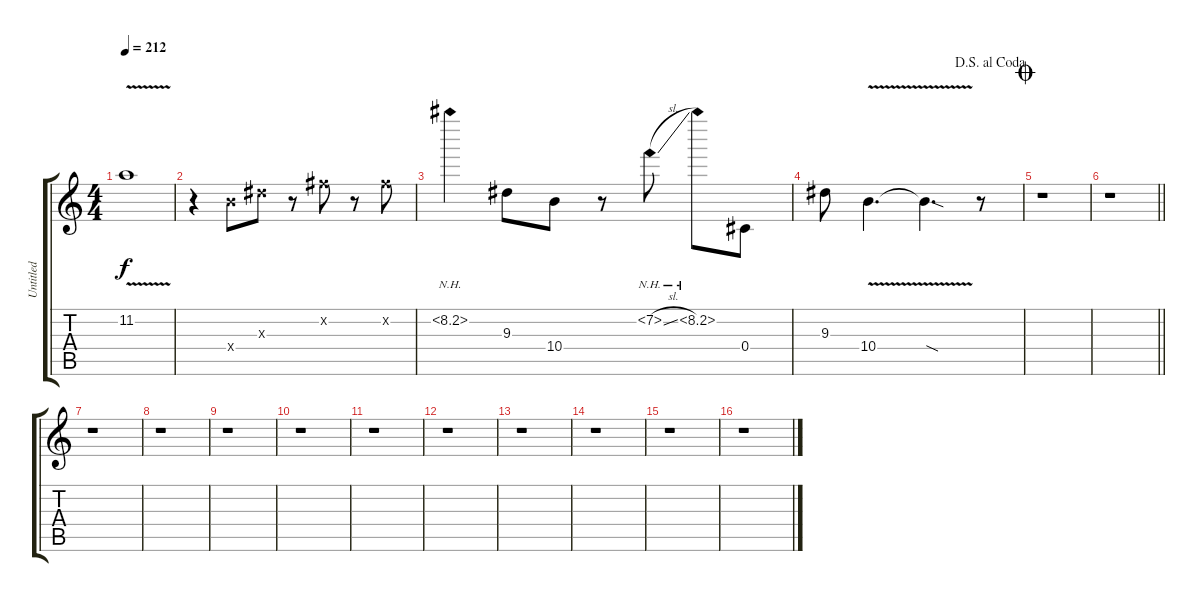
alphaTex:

\track ("Untitled" "Untitled") {instrument distortionguitar}
\staff {score tabs}
\tuning (Eb4 Bb3 Gb3 Db3 Ab2 Eb2) {hide}
\ts (4 4)
\tempo 212
\clef g2
\ks c
11.2{v t}.1{dy f} |
r.4 10.4{x}.8 9.3{x}.8 r.8 8.2{x}.8 r.8 8.2{x}.8 |
8.2{nh}.4 9.3.8 10.4.8 r.8 7.2{nh sl}.8 8.2{nh}.8 0.4.8 |
\jump dalsegnoalcoda
9.3.8 10.4{v}.4{d} 10.4{sod t}.4{d} r.8 |
\jump coda
r.1 |
\barLineRight lightlight
r.1 |
r.1 |
r.1 |
r.1 |
r.1 |
r.1 |
r.1 |
r.1 |
r.1 |
r.1 |
r.1
